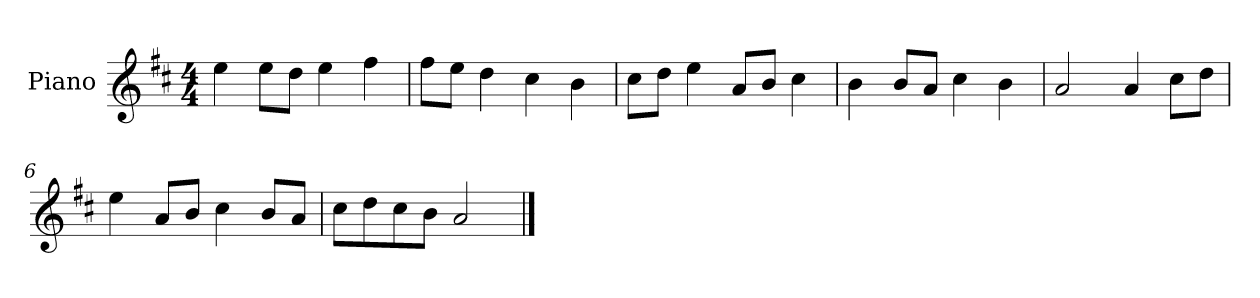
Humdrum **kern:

**kern
*part1
*staff1
*I"Piano
*I'P-no
*clefG2
*k[f#c#]
*M4/4
*MM90
=1
4ee\
8ee\L
8dd\J
4ee\
4ff#\
=2
8ff#\L
8ee\J
4dd\
4cc#\
4b\
=3
8cc#\L
8dd\J
4ee\
8a/L
8b/J
4cc#\
=4
4b\
8b/L
8a/J
4cc#\
4b\
=5
2a/
4a/
8cc#\L
8dd\J
=6
4ee\
8a/L
8b/J
4cc#\
8b/L
8a/J
=7
8cc#\L
8dd\
8cc#\
8b\J
2a/
==
*-
